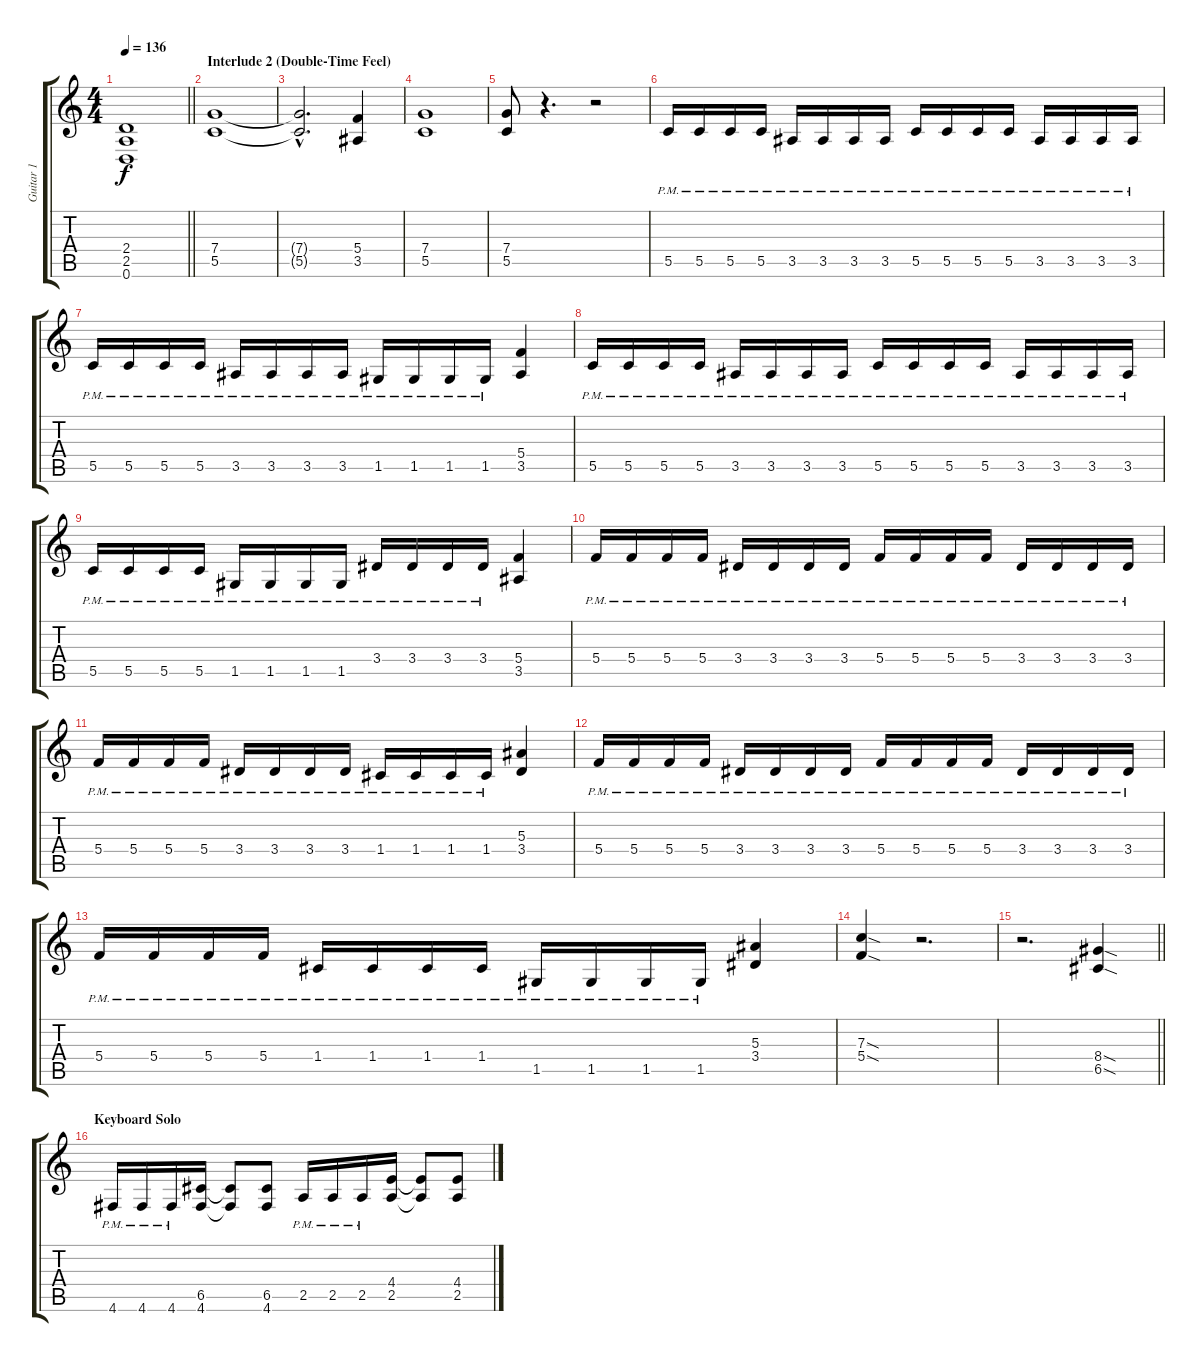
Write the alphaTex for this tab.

\track ("Guitar 1" "Guitar 1") {instrument distortionguitar}
\staff {score tabs}
\tuning (D4 A3 F3 C3 G2 D2) {hide}
\ts (4 4)
\tempo 136
\clef g2
\barLineRight lightlight
\ks c
(2.4{t} 2.5{t} 0.6{t}).1{dy f} |
\section ("" "Interlude 2 (Double-Time Feel)")
(7.4 5.5).1 |
(7.4{hac t} 5.5{hac t}).2{d} (5.4 3.5).4 |
(7.4 5.5).1 |
(7.4 5.5).8 r.4{d} r.2 |
5.5{pm}.16 5.5{pm}.16 5.5{pm}.16 5.5{pm}.16 3.5{pm}.16 3.5{pm}.16 3.5{pm}.16 3.5{pm}.16 5.5{pm}.16 5.5{pm}.16 5.5{pm}.16 5.5{pm}.16 3.5{pm}.16 3.5{pm}.16 3.5{pm}.16 3.5{pm}.16 |
5.5{pm}.16 5.5{pm}.16 5.5{pm}.16 5.5{pm}.16 3.5{pm}.16 3.5{pm}.16 3.5{pm}.16 3.5{pm}.16 1.5{pm}.16 1.5{pm}.16 1.5{pm}.16 1.5{pm}.16 (5.4 3.5).4 |
5.5{pm}.16 5.5{pm}.16 5.5{pm}.16 5.5{pm}.16 3.5{pm}.16 3.5{pm}.16 3.5{pm}.16 3.5{pm}.16 5.5{pm}.16 5.5{pm}.16 5.5{pm}.16 5.5{pm}.16 3.5{pm}.16 3.5{pm}.16 3.5{pm}.16 3.5{pm}.16 |
5.5{pm}.16 5.5{pm}.16 5.5{pm}.16 5.5{pm}.16 1.5{pm}.16 1.5{pm}.16 1.5{pm}.16 1.5{pm}.16 3.4{pm}.16 3.4{pm}.16 3.4{pm}.16 3.4{pm}.16 (5.4 3.5).4 |
5.4{pm}.16 5.4{pm}.16 5.4{pm}.16 5.4{pm}.16 3.4{pm}.16 3.4{pm}.16 3.4{pm}.16 3.4{pm}.16 5.4{pm}.16 5.4{pm}.16 5.4{pm}.16 5.4{pm}.16 3.4{pm}.16 3.4{pm}.16 3.4{pm}.16 3.4{pm}.16 |
5.4{pm}.16 5.4{pm}.16 5.4{pm}.16 5.4{pm}.16 3.4{pm}.16 3.4{pm}.16 3.4{pm}.16 3.4{pm}.16 1.4{pm}.16 1.4{pm}.16 1.4{pm}.16 1.4{pm}.16 (5.3 3.4).4 |
5.4{pm}.16 5.4{pm}.16 5.4{pm}.16 5.4{pm}.16 3.4{pm}.16 3.4{pm}.16 3.4{pm}.16 3.4{pm}.16 5.4{pm}.16 5.4{pm}.16 5.4{pm}.16 5.4{pm}.16 3.4{pm}.16 3.4{pm}.16 3.4{pm}.16 3.4{pm}.16 |
5.4{pm}.16 5.4{pm}.16 5.4{pm}.16 5.4{pm}.16 1.4{pm}.16 1.4{pm}.16 1.4{pm}.16 1.4{pm}.16 1.5{pm}.16 1.5{pm}.16 1.5{pm}.16 1.5{pm}.16 (5.3 3.4).4 |
(7.3{sod} 5.4{sod}).4 r.2{d} |
\barLineRight lightlight
r.2{d} (8.4{sod} 6.5{sod}).4 |
\section ("" "Keyboard Solo")
4.6{pm}.16 4.6{pm}.16 4.6{pm}.16 (6.5 4.6).16 (6.5{t} 4.6{t}).8 (6.5 4.6).8 2.5{pm}.16 2.5{pm}.16 2.5{pm}.16 (4.4 2.5).16 (4.4{t} 2.5{t}).8 (4.4 2.5).8
